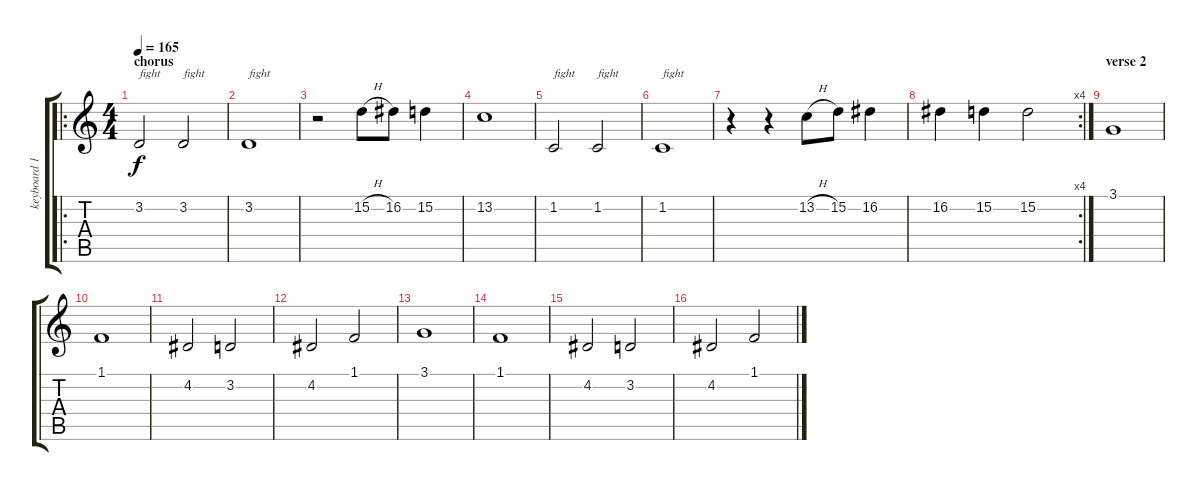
\track ("keyboard 1" "keyboard 1") {instrument stringensemble1}
\staff {score tabs}
\tuning (E4 B3 G3 D3 A2 E2) {hide}
\ro
\ts (4 4)
\section ("" "chorus")
\tempo 165
\clef g2
\ks c
3.2.2{txt "fight" dy f volume 13 instrument orchestrahit} 3.2.2{txt "fight"} |
3.2.1{txt "fight"} |
r.2 15.2{h}.8{volume 13 instrument stringensemble1} 16.2.8 15.2.4 |
13.2.1 |
1.2.2{txt "fight" volume 13 instrument orchestrahit} 1.2.2{txt "fight"} |
1.2.1{txt "fight"} |
r.4{volume 13 instrument stringensemble1} r.4 13.2{h}.8 15.2.8 16.2.4 |
\rc 4
16.2.4 15.2.4 15.2.2 |
\section ("" "verse 2")
3.1.1 |
1.1.1 |
4.2.2 3.2.2 |
4.2.2 1.1.2 |
3.1.1 |
1.1.1 |
4.2.2 3.2.2 |
4.2.2 1.1.2
